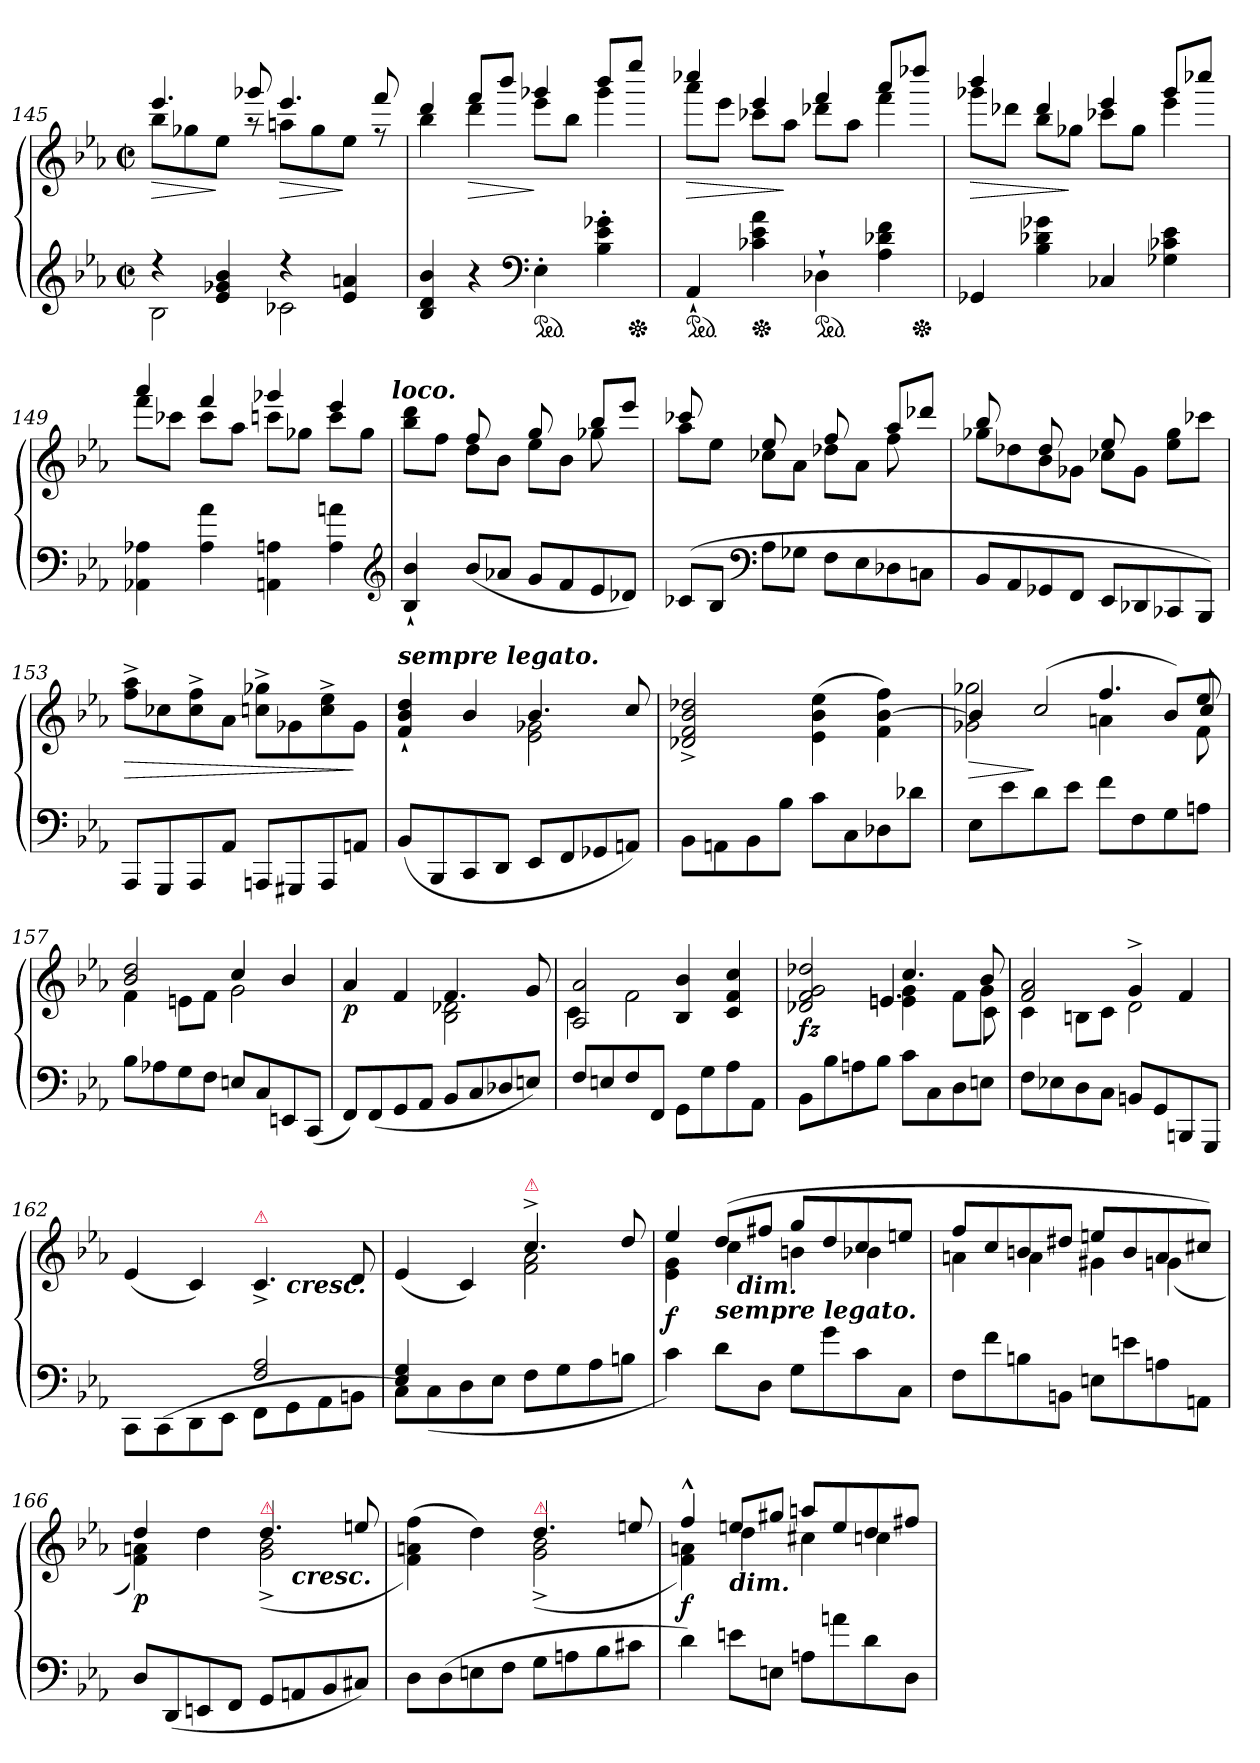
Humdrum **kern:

**kern	**kern	**dynam
*part1	*part1	*part1
*staff2	*staff1	*staff1/2
*clefG2	*clefG2	*
*k[b-e-a-]	*k[b-e-a-]	*
*c:	*c:	*
*M2/2	*M2/2	*
*met(c|)	*met(c|)	*
=145	=145	=145
*^	*^	*
!	!	!	!	!LO:HP:b
4r	2B-	4.eee-	8bb-L	>
.	.	.	8gg-X	.
4e- 4g-X 4b-	.	.	8ee-J	]
.	.	8ggg-X	8raa	.
!	!	!	!	!LO:HP:b
4r	2c-X	4.eee-	8aanL	>
.	.	.	8gg-	.
4e- 4an	.	.	8ee-J	]
.	.	8fff	8rff	.
*v	*v	*	*	*
=146	=146	=146	=146
4B- 4d 4b-	4ddd	4bb-	.
!	!	!	!LO:HP:b
4r	8fffL	4ddd	>
.	8bbb-J	.	.
*clefF4	*	*	*
*ped	*	*	*
4E-'	4ggg-X	8eee-L	]
.	.	8bb-J	.
4B-' 4e-' 4g-X'	8bbb-L	4ggg-	.
*Xped	*	*	*
.	8eeee-J	.	.
=147	=147	=147	=147
!LO:TX:a:color=crimson:t=⚠	!	!	!
!	!	!	!LO:HP:b
*ped	*	*	*
4AA-`	4cccc-X	8aaa-L	>
.	.	8eee-J	.
*Xped	*	*	*
4c-X 4e- 4a-	4eee-	8ccc-XL	.
.	.	8aa-J	]
*ped	*	*	*
4D-X`	4fff	8ddd-XL	.
.	.	8aa-J	.
4A- 4d-X 4f	8aaa-L	4fff	.
*Xped	*	*	*
.	8dddd-XJ	.	.
=148	=148	=148	=148
!	!	!	!LO:HP:b
4GG-X	4bbb-	8ggg-XL	>
.	.	8ddd-XJ	.
4B- 4d-X 4g-X	4ddd-	8bb-L	.
.	.	8gg-XJ	]
4C-X	4eee-	8ccc-XL	.
.	.	8gg-J	.
4G-X 4c-X 4e-	8ggg-L	4eee-	.
.	8cccc-XJ	.	.
=149	=149	=149	=149
4AA-X 4A-X	4aaa-	8fffL	.
.	.	8ccc-XJ	.
4A- 4a-	4fff	8ccc-L	.
.	.	8aa-J	.
4AAn 4An	4ggg-X	8cccnL	.
.	.	8gg-XJ	.
4A 4an	4eee-	8cccL	.
.	.	8gg-J	.
*clefG2	*	*	*
!	!LO:TX:a:Bi:t=loco.	!	!
=150	=150	=150	=150
4B-` 4b-`	4ryy	8bb- 8dddL	.
.	.	8ffJ	.
(8b-L	8ff	8ddL	.
8a-XJ	8ryy	8b-J	.
8gL	8gg	8ee-L	.
8f	8ryy	8b-J	.
8e-	8bb-L	8gg-X	.
8d-XJ)	8eee-J	8ryy	.
=151	=151	=151	=151
(>8c-XL	8ccc-X	8aa-L	.
8B-J	8ryy	8ee-J	.
*clefF4	*	*	*
8A-L	8ee-	8cc-XL	.
8G-XJ	8ryy	8a-J	.
8FL	8ff	8dd-XL	.
8E-	8ryy	8a-J	.
8D-X	8aa-L	8ff	.
8CnJ	8ddd-XJ	8ryy	.
=152	=152	=152	=152
8BB-L	8bb-	8gg-XL	.
8AA-	8ryy	8dd-X	.
8GG-X	8dd-	8b-	.
8FFJ	8ryy	8g-XJ	.
8EE-L	8ee-	8cc-XL	.
8DD-X	8ryy	8g-J	.
8CC-X	4ryy	8ee- 8gg-L	.
8BBB-J)	.	8ccc-XJ	.
=153	=153	=153	=153
!	!	!	!LO:HP:b
*	*v	*v	*
8AAA-L	8ff^ 8aa-^L	>
8GGG	8cc-X	.
8AAA-	8cc-^ 8ff^	.
8AA-J	8a-J	.
8AAAnL	8ccn^ 8gg-X^L	.
8GGG#X	8g-X	.
8AAA	8cc^ 8ee-^	.
8AAnJ	8g-J	]
=154	=154	=154
*	*^	*
!	!LO:TX:a:Bi:t=sempre legato.	!	!
(<8BB-L	4f` 4b-` 4dd`	2ryy	.
8BBB-	.	.	.
8CC	4b-/	.	.
8DDJ	.	.	.
8EE-L	4.b-	2e- 2g-X	.
8FF	.	.	.
8GG-X	.	.	.
8AAnJ)	8cc	.	.
*	*v	*v	*
=155	=155	=155
8BB-\L	2d-X^> 2f^> 2b-^> 2dd-X^>	.
8AAn\	.	.
8BB-\	.	.
8B-\J	.	.
8cL	(4e-\ 4b-\ 4ee-\	.
8C	.	.
8D-X	4f [4b- 4ff)	.
8d-XJ	.	.
=156	=156	=156
*	*^	*
*	*	*^	*
!	!	!	!	!LO:HP:b
8E-L	4b-]	2g-X 2gg-X	4ryy	>
8e-	.	.	.	.
8d	4ryy	.	(2cc/	]
8e-J	.	.	.	.
8fL	4.ff	4an	.	.
8F	.	.	.	.
8G	.	8ryy	8b-L)	.
8AnJ	8ee-	8f	8ccJ	.
*	*	*v	*v	*
=157	=157	=157	=157
8B-L	2b- 2dd	4f	.
8A-X	.	.	.
8G	.	8enL	.
8FJ	.	8fJ	.
8EnL	4cc	2g	.
8C	.	.	.
8EEn	4b-	.	.
(8CCJ	.	.	.
=158	=158	=158	=158
!	!	!	!LO:DY:b
8FFL)	4a-	2ryy	p
(8FF	.	.	.
8GG	4f	.	.
8AA-J	.	.	.
8BB-L	4.f	2B- 2d-X	.
8C	.	.	.
8D-X	.	.	.
8EnJ)	8g	.	.
=159	=159	=159	=159
8FL	2A- 2a-	4c	.
8En	.	.	.
8F	.	2f	.
8FFJ	.	.	.
8GGL	4B- 4b-	.	.
8G	.	.	.
8A-	4c 4f 4cc	4ryy	.
8AA-J	.	.	.
=160	=160	=160	=160
*	*	*^	*
!	!	!	!	!LO:DY:b
8BB-L	2d-X 2f 2g 2dd-X	2ryy	2ryy	fz
8B-	.	.	.	.
8An	.	.	.	.
8B-J	.	.	.	.
8cL	4.cc	4en 4g	4.en	.
8C	.	.	.	.
8D	.	8fL	.	.
8EnJ	8b-	8gJ	8c\	.
*	*	*v	*v	*
=161	=161	=161	=161
8FL	2f 2a-	4c	.
8E-X	.	.	.
8D	.	8BnL	.
8CJ	.	8cJ	.
8BBnL	4g^	2d	.
8GG	.	.	.
8BBBn	4f	.	.
8GGGJ	.	.	.
=162	=162	=162	=162
*^	*	*	*
2ryy	8CC\L	(4e-	2ryy	.
.	(8CC\	.	.	.
.	8DD\	4c)	.	.
.	8EE-\J	.	.	.
!	!	!LO:TX:a:color=crimson:t=⚠	!	!
2F 2A-	8FFL	4.c^>	8ryy	.
!	!	!	!LO:TX:b:Bi:t=cresc.	!
.	8GG	.	4.ryy	.
.	8AA-	.	.	.
.	8BBnJ	8d	.	.
=163	=163	=163	=163	=163
4E- 4G	8CL)	(4e-	2ryy	.
.	(>8C	.	.	.
2.ryy	8D	4c)	.	.
.	8E-J	.	.	.
!	!	!LO:TX:a:color=crimson:t=⚠	!	!
.	8FL	4.cc^	2f 2a-	.
.	8G	.	.	.
.	8A-	.	.	.
.	8BnJ	8dd	.	.
=164	=164	=164	=164	=164
!	!	!	!	!LO:DY:b
*v	*v	*	*^	*
4c)	4ee-	4e- 4g	4ryy	f
!LO:TX:a:Bi:t=sempre legato.	!	!	!	!
8dL	(8ddL	4cc	16ryy	.
!	!	!	!LO:TX:b:Bi:t=dim.	!
.	.	.	2ryy	.
8DJ	8ff#XJ	.	.	.
8GL	8ggL	4bn	.	.
8g	8dd	.	.	.
8c	8cc	4b-X	.	.
.	.	.	8.ryy	.
8CJ	8eenJ	.	.	.
*	*	*v	*v	*
=165	=165	=165	=165
8FL	8ffL	4an	.
8f	8cc	.	.
8Bn	8bn	4a	.
8BBnJ	8dd#XJ	.	.
8EnL	8eenL	4g#X	.
8en	8b	.	.
8An	8a	(4gn	.
8AAnJ	8cc#XJ)	.	.
=166	=166	=166	=166
!	!	!	!LO:DY:b
*	*	*^	*
8DL	4dd	4f 4an)	2ryy	p
(8DD	.	.	.	.
8EEn	4dd	4ryy	.	.
8FFJ	.	.	.	.
!	!LO:TX:a:color=crimson:t=⚠	!	!	!
8GGL	4.dd	(2g^ 2b-^	8ryy	.
!	!	!	!LO:TX:b:Bi:t=cresc.	!
8AAn	.	.	4.ryy	.
8BB-	.	.	.	.
8C#XJ)	8een	.	.	.
*	*	*v	*v	*
=167	=167	=167	=167
8DL	2ryy	(4f 4an 4ff)	.
(8D	.	.	.
8En	.	4dd)	.
8FJ	.	.	.
!	!LO:TX:a:color=crimson:t=⚠	!	!
8GL	4.dd	(2g^ 2b-^	.
8An	.	.	.
8B-	.	.	.
8c#XJ	8een	.	.
=168	=168	=168	=168
!	!	!	!LO:DY:b
4d)	4ff^^	4f 4an)	f
!	!LO:TX:b:Bi:t=dim.	!	!
8enL	8eenL	4dd	.
8EnJ	8gg#XJ	.	.
8AnL	8aanL	4cc#X	.
8an	8ee	.	.
8d	8dd	4ccn	.
8DJ	8ff#XJ	.	.
*	*v	*v	*
=	=	=
*-	*-	*-
